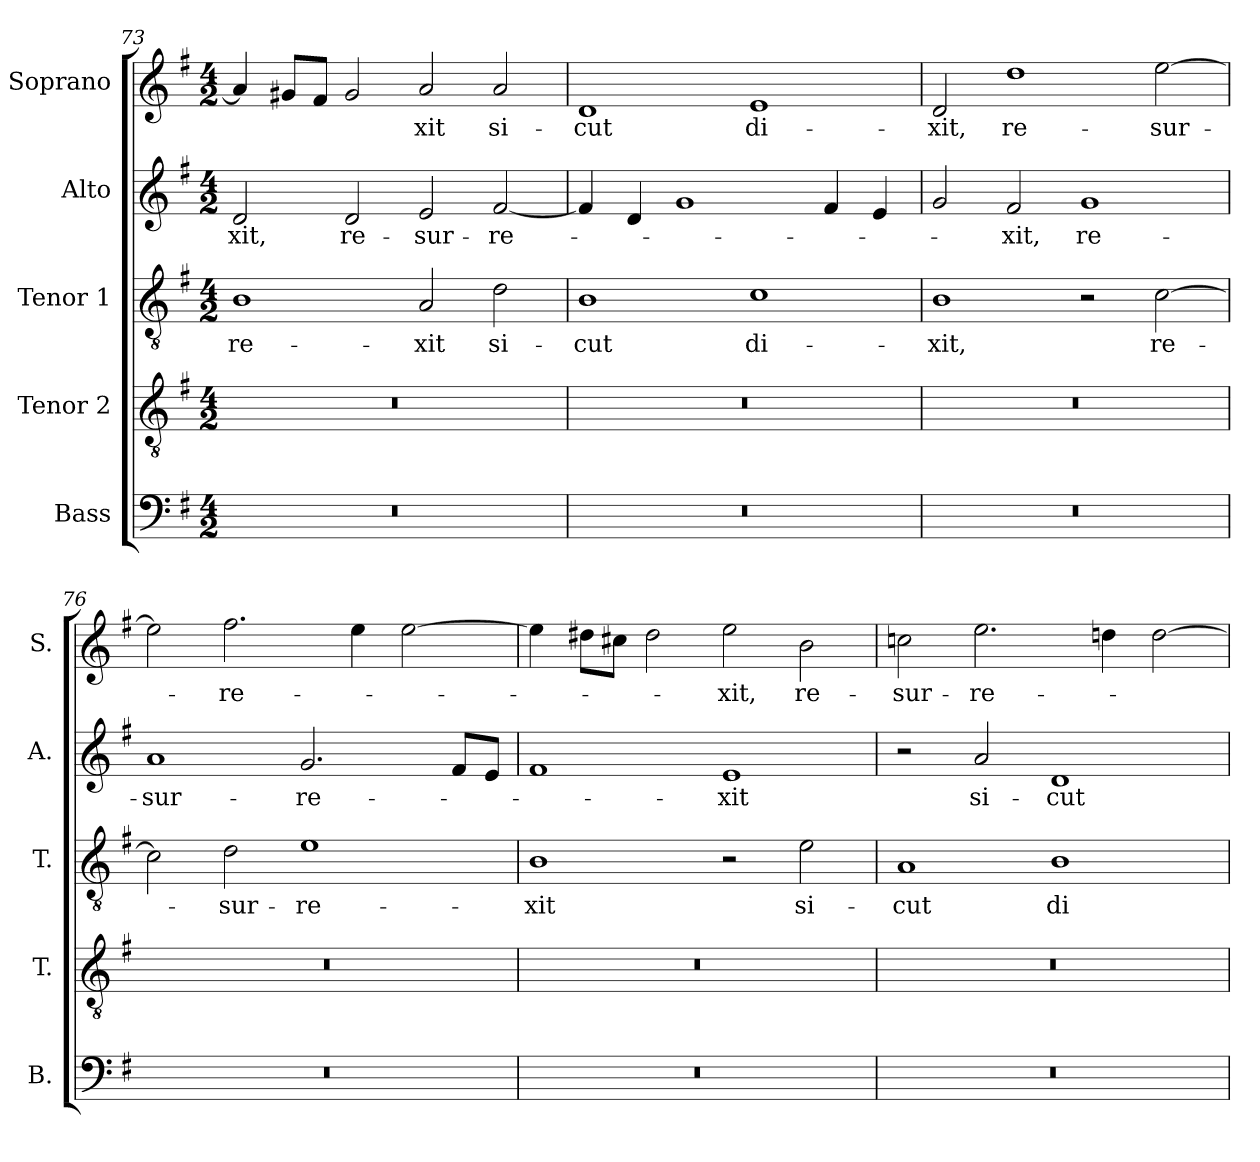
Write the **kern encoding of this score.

**kern	**kern	**kern	**text	**kern	**text	**kern	**text
*part5	*part4	*part3	*part3	*part2	*part2	*part1	*part1
*staff5	*staff4	*staff3	*staff3	*staff2	*staff2	*staff1	*staff1
*I"Bass	*I"Tenor 2	*I"Tenor 1	*	*I"Alto	*	*I"Soprano	*
*I'B.	*I'T.	*I'T.	*	*I'A.	*	*I'S.	*
*clefF4	*clefGv2	*clefGv2	*	*clefG2	*	*clefG2	*
*	*ITrd7c12	*ITrd7c12	*	*	*	*	*
*k[f#]	*k[f#]	*k[f#]	*	*k[f#]	*	*k[f#]	*
*G:	*G:	*G:	*	*G:	*	*G:	*
*M4/2	*M4/2	*M4/2	*	*M4/2	*	*M4/2	*
=73	=73	=73	=73	=73	=73	=73	=73
!LO:N:vis=1	!LO:N:vis=1	!	!	!	!	!	!
!	!	!	!LO:LY:b:color=#000000	!	!	!	!
!	!	!	!	!	!LO:LY:b:color=#000000	!	!
0r	0r	1BBi	-re-	2di/	-xit,	4ai/]	.
.	.	.	.	.	.	8g#Xi/L	.
.	.	.	.	.	.	8f#i/J	.
!	!	!	!	!	!LO:LY:b:color=#000000	!	!
.	.	.	.	2di/	re-	2g#i/	.
!	!	!	!LO:LY:b:color=#000000	!	!	!	!
!	!	!	!	!	!LO:LY:b:color=#000000	!	!
!	!	!	!	!	!	!	!LO:LY:b:color=#000000
.	.	2AAi/	-xit	2ei/	-sur-	2ai/	-xit
!	!	!	!LO:LY:b:color=#000000	!	!	!	!
!	!	!	!	!	!LO:LY:b:color=#000000	!	!
!	!	!	!	!	!	!	!LO:LY:b:color=#000000
.	.	2Di\	si-	[<2f#i/	-re-	2ai/	si-
=74	=74	=74	=74	=74	=74	=74	=74
!LO:N:vis=1	!LO:N:vis=1	!	!	!	!	!	!
!	!	!	!LO:LY:b:color=#000000	!	!	!	!
!	!	!	!	!	!	!	!LO:LY:b:color=#000000
0r	0r	1BBi	-cut	4f#i/]	.	1di	-cut
.	.	.	.	4di/	.	.	.
.	.	.	.	1gi	.	.	.
!	!	!	!LO:LY:b:color=#000000	!	!	!	!
!	!	!	!	!	!	!	!LO:LY:b:color=#000000
.	.	1Ci	di-	.	.	1ei	di-
.	.	.	.	4f#i/	.	.	.
.	.	.	.	4ei/	.	.	.
=75	=75	=75	=75	=75	=75	=75	=75
!LO:N:vis=1	!LO:N:vis=1	!	!	!	!	!	!
!	!	!	!LO:LY:b:color=#000000	!	!	!	!
!	!	!	!	!	!	!	!LO:LY:b:color=#000000
0r	0r	1BBi	-xit,	2gi/	.	2di/	-xit,
!	!	!	!	!	!LO:LY:b:color=#000000	!	!
!	!	!	!	!	!	!	!LO:LY:b:color=#000000
.	.	.	.	2f#i/	-xit,	1ddi	re-
!	!	!	!	!	!LO:LY:b:color=#000000	!	!
.	.	2r	.	1gi	re-	.	.
!	!	!	!LO:LY:b:color=#000000	!	!	!	!
!	!	!	!	!	!	!	!LO:LY:b:color=#000000
.	.	[>2Ci\	re-	.	.	[>2eei\	-sur-
=76	=76	=76	=76	=76	=76	=76	=76
!LO:N:vis=1	!LO:N:vis=1	!	!	!	!	!	!
!	!	!	!	!	!LO:LY:b:color=#000000	!	!
0r	0r	2Ci\]	.	1ai	-sur-	2eei\]	.
!	!	!	!LO:LY:b:color=#000000	!	!	!	!
!	!	!	!	!	!	!	!LO:LY:b:color=#000000
.	.	2Di\	-sur-	.	.	2.ff#i\	-re-
!	!	!	!LO:LY:b:color=#000000	!	!	!	!
!	!	!	!	!	!LO:LY:b:color=#000000	!	!
.	.	1Ei	-re-	2.gi/	-re-	.	.
.	.	.	.	.	.	4eei\	.
.	.	.	.	.	.	[>2eei\	.
.	.	.	.	8f#i/L	.	.	.
.	.	.	.	8ei/J	.	.	.
!!LO:LB:g=z
=77	=77	=77	=77	=77	=77	=77	=77
!LO:N:vis=1	!LO:N:vis=1	!	!	!	!	!	!
!	!	!	!LO:LY:b:color=#000000	!	!	!	!
0r	0r	1BBi	-xit	1f#i	.	4eei\]	.
.	.	.	.	.	.	8dd#Xi\L	.
.	.	.	.	.	.	8cc#Xi\J	.
.	.	.	.	.	.	2dd#i\	.
!	!	!	!	!	!LO:LY:b:color=#000000	!	!
!	!	!	!	!	!	!	!LO:LY:b:color=#000000
.	.	2r	.	1ei	-xit	2eei\	-xit,
!	!	!	!LO:LY:b:color=#000000	!	!	!	!
!	!	!	!	!	!	!	!LO:LY:b:color=#000000
.	.	2Ei\	si-	.	.	2bi\	re-
=78	=78	=78	=78	=78	=78	=78	=78
!LO:N:vis=1	!LO:N:vis=1	!	!	!	!	!	!
!	!	!	!LO:LY:b:color=#000000	!	!	!	!
!	!	!	!	!	!	!	!LO:LY:b:color=#000000
0r	0r	1AAi	-cut	2r	.	2ccni\	-sur-
!	!	!	!	!	!LO:LY:b:color=#000000	!	!
!	!	!	!	!	!	!	!LO:LY:b:color=#000000
.	.	.	.	2ai/	si-	2.eei\	-re-
!	!	!	!LO:LY:b:color=#000000	!	!	!	!
!	!	!	!	!	!LO:LY:b:color=#000000	!	!
.	.	1BBi	di-	1di	-cut	.	.
.	.	.	.	.	.	4ddni\	.
.	.	.	.	.	.	[>2ddi\	.
=	=	=	=	=	=	=	=
*-	*-	*-	*-	*-	*-	*-	*-
